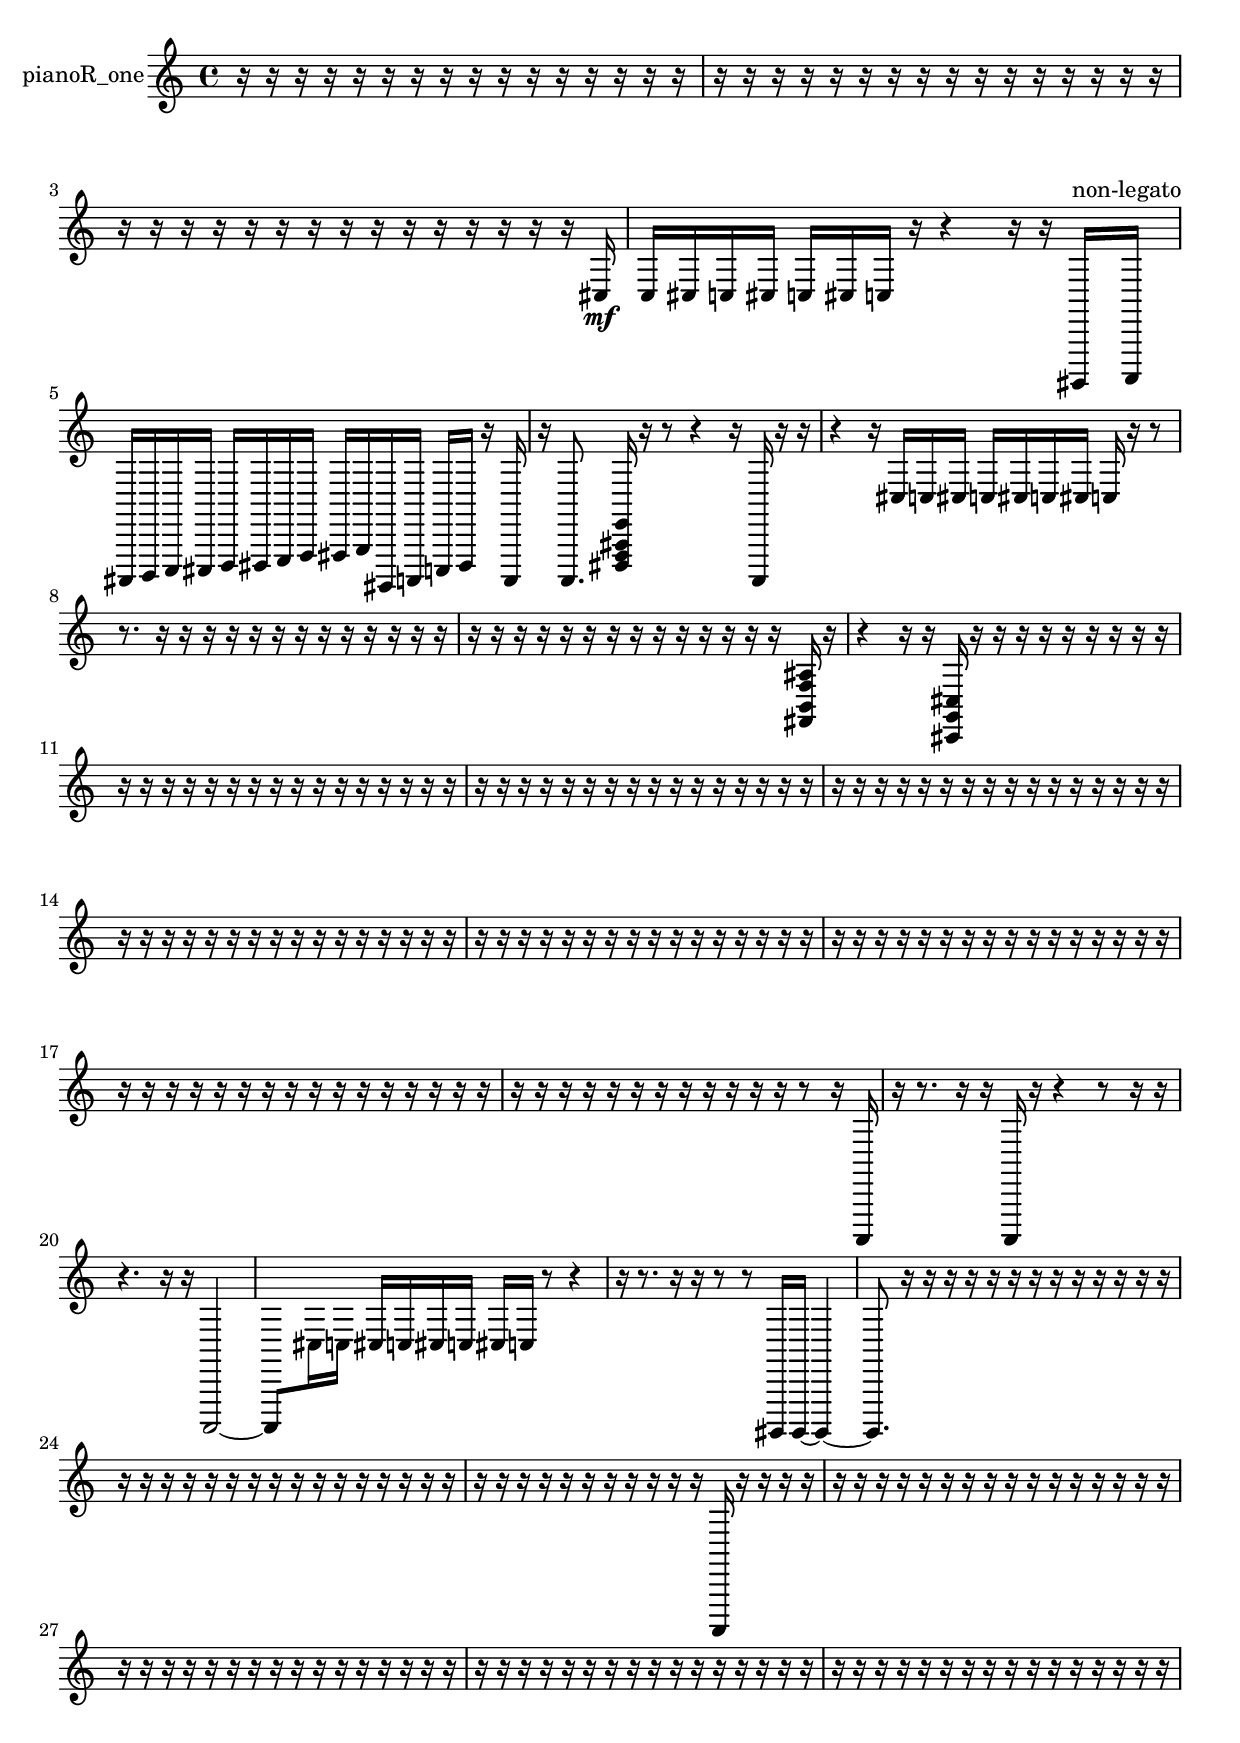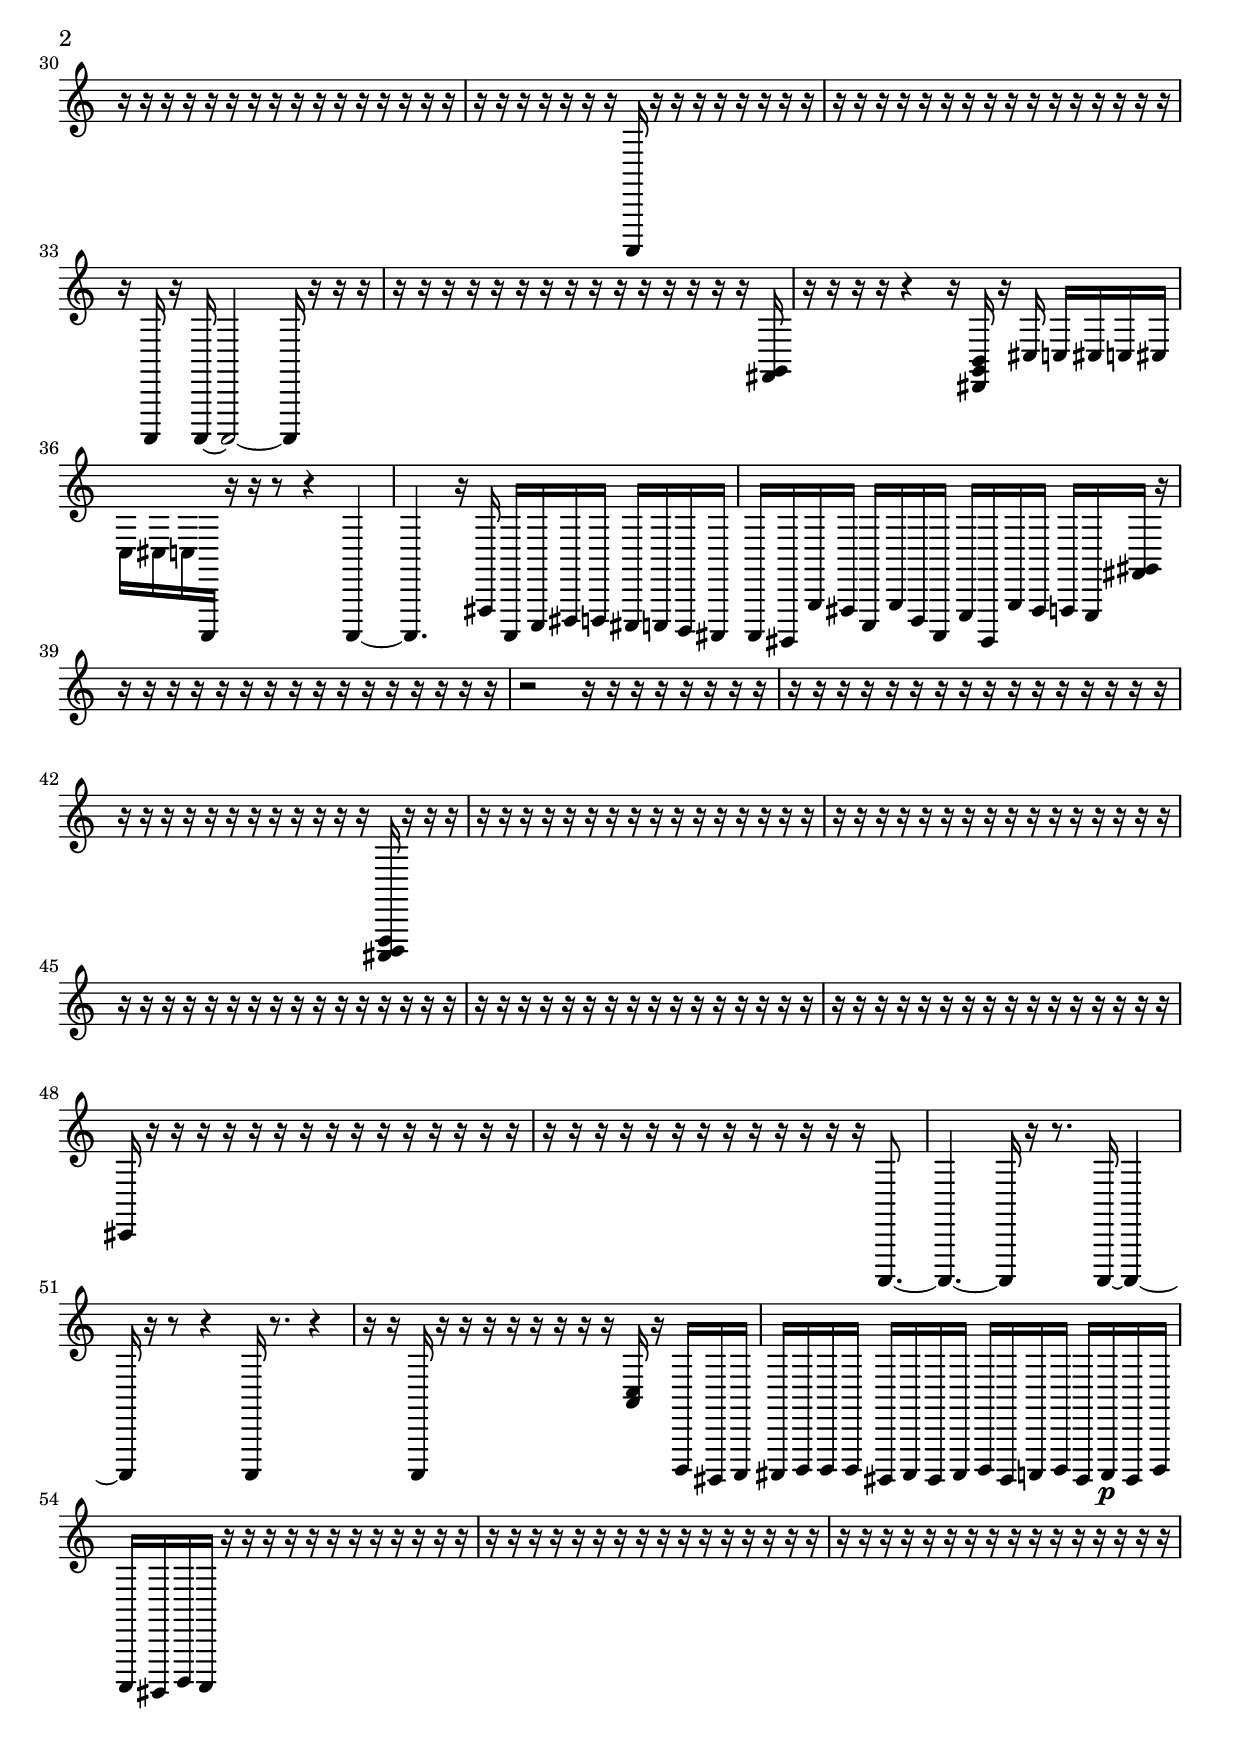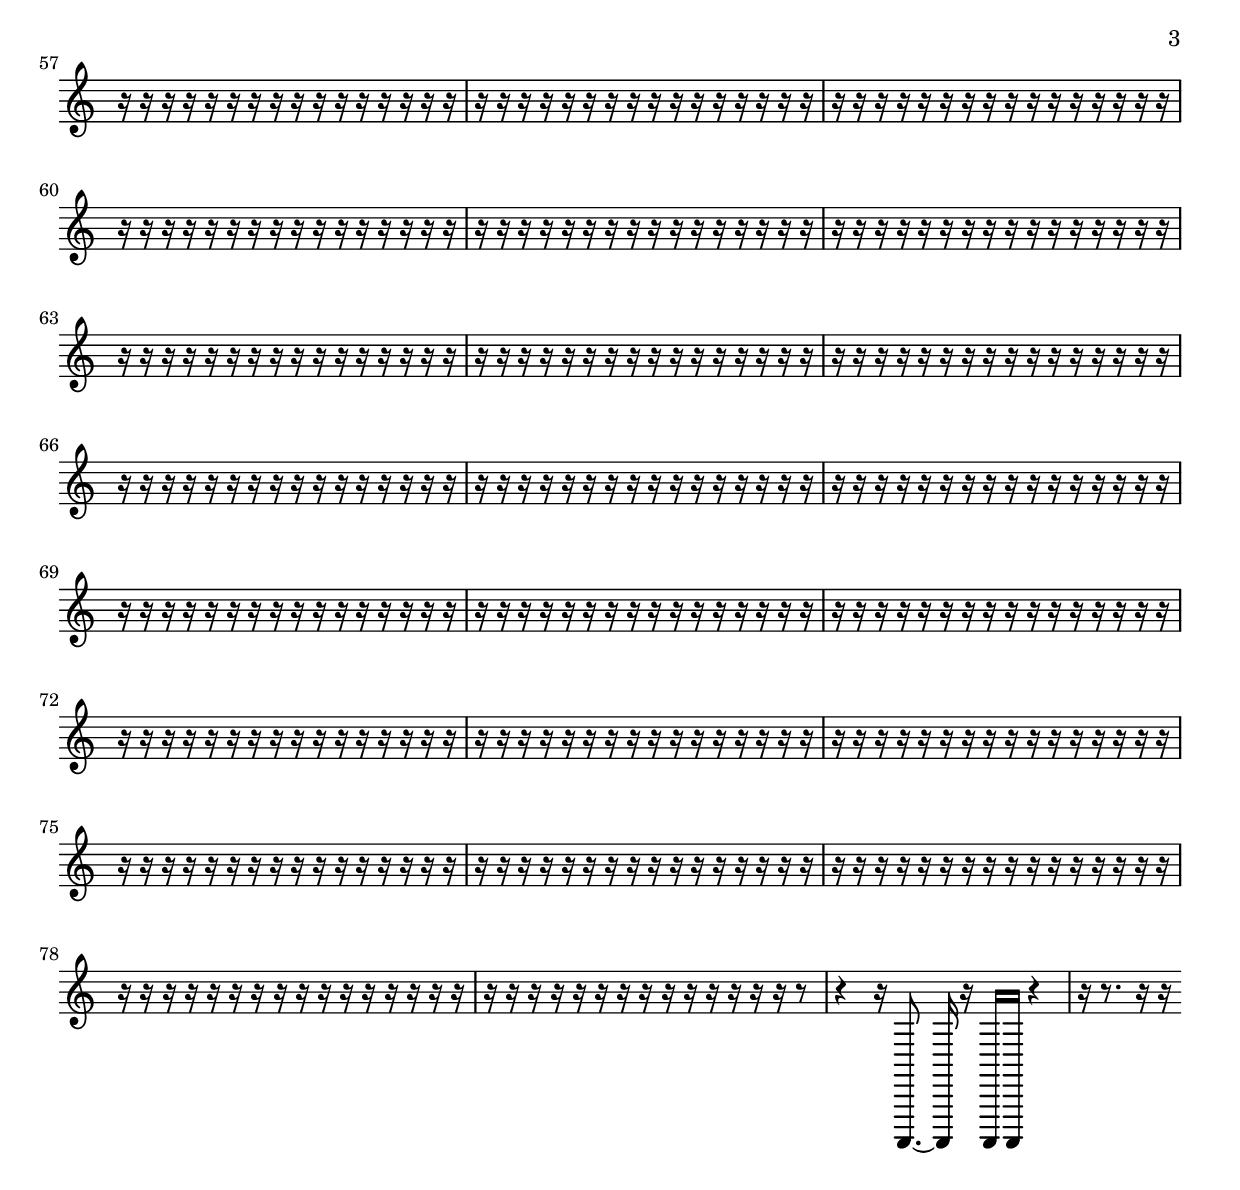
% [notes] external for Pure Data
% development-version July 14, 2014 
% by Jaime E. Oliver La Rosa
% la.rosa@nyu.edu
% @ the Waverly Labs in NYU MUSIC FAS
% Open this file with Lilypond
% more information is available at lilypond.org
% Released under the GNU General Public License.

% HEADERS

glissandoSkipOn = {
  \override NoteColumn.glissando-skip = ##t
  \hide NoteHead
  \hide Accidental
  \hide Tie
  \override NoteHead.no-ledgers = ##t
}

glissandoSkipOff = {
  \revert NoteColumn.glissando-skip
  \undo \hide NoteHead
  \undo \hide Tie
  \undo \hide Accidental
  \revert NoteHead.no-ledgers
}
pianoR_one_part = {

  \time 4/4

  \clef treble 
  % ________________________________________bar 1 :
  r16  r16  r16  r16 
  r16  r16  r16  r16 
  r16  r16  r16  r16 
  r16  r16  r16  r16  |
  % ________________________________________bar 2 :
  r16  r16  r16  r16 
  r16  r16  r16  r16 
  r16  r16  r16  r16 
  r16  r16  r16  r16  |
  % ________________________________________bar 3 :
  r16  r16  r16  r16 
  r16  r16  r16  r16 
  r16  r16  r16  r16 
  r16  r16  r16  cis16\mf  |
  % ________________________________________bar 4 :
  c16  cis16  c16  cis16 
  c16  cis16  c16  r16 
  r4 
  r16  r16  gis,,,16^\markup {non-legato }  a,,,16  |
  % ________________________________________bar 5 :
  ais,,,16  b,,,16  c,,16  cis,,16 
  d,,16  dis,,16  e,,16  f,,16 
  fis,,16  g,,16  gis,,,16  a,,,16 
  c,,16  dis,,16  r16  a,,,16  |
  % ________________________________________bar 6 :
  r16  a,,,8. 
  <dis,, f,, ais,, e, >16  r16  r8 
  r4 
  r16  a,,,16  r16  r16  |
  % ________________________________________bar 7 :
  r4 
  r16  cis16  c16  cis16 
  c16  cis16  c16  cis16 
  c16  r16  r8  |
  % ________________________________________bar 8 :
  r8.  r16 
  r16  r16  r16  r16 
  r16  r16  r16  r16 
  r16  r16  r16  r16  |
  % ________________________________________bar 9 :
  r16  r16  r16  r16 
  r16  r16  r16  r16 
  r16  r16  r16  r16 
  r16  r16  <fis, b, f ais >16  r16  |
  % ________________________________________bar 10 :
  r4 
  r16  r16  <cis, g, cis >16  r16 
  r16  r16  r16  r16 
  r16  r16  r16  r16  |
  % ________________________________________bar 11 :
  r16  r16  r16  r16 
  r16  r16  r16  r16 
  r16  r16  r16  r16 
  r16  r16  r16  r16  |
  % ________________________________________bar 12 :
  r16  r16  r16  r16 
  r16  r16  r16  r16 
  r16  r16  r16  r16 
  r16  r16  r16  r16  |
  % ________________________________________bar 13 :
  r16  r16  r16  r16 
  r16  r16  r16  r16 
  r16  r16  r16  r16 
  r16  r16  r16  r16  |
  % ________________________________________bar 14 :
  r16  r16  r16  r16 
  r16  r16  r16  r16 
  r16  r16  r16  r16 
  r16  r16  r16  r16  |
  % ________________________________________bar 15 :
  r16  r16  r16  r16 
  r16  r16  r16  r16 
  r16  r16  r16  r16 
  r16  r16  r16  r16  |
  % ________________________________________bar 16 :
  r16  r16  r16  r16 
  r16  r16  r16  r16 
  r16  r16  r16  r16 
  r16  r16  r16  r16  |
  % ________________________________________bar 17 :
  r16  r16  r16  r16 
  r16  r16  r16  r16 
  r16  r16  r16  r16 
  r16  r16  r16  r16  |
  % ________________________________________bar 18 :
  r16  r16  r16  r16 
  r16  r16  r16  r16 
  r16  r16  r16  r16 
  r8  r16  a,,,16  |
  % ________________________________________bar 19 :
  r16  r8. 
  r16  r16  a,,,16  r16 
  r4 
  r8  r16  r16  |
  % ________________________________________bar 20 :
  r4. 
  r16  r16 
  a,,,2~  |
  % ________________________________________bar 21 :
  a,,,8  cis16  c16 
  cis16  c16  cis16  c16 
  cis16  c16  r8 
  r4  |
  % ________________________________________bar 22 :
  r16  r8. 
  r16  r16  r8 
  r8  gis,,,16  gis,,,16~ 
  gis,,,4~  |
  % ________________________________________bar 23 :
  gis,,,8.  r16 
  r16  r16  r16  r16 
  r16  r16  r16  r16 
  r16  r16  r16  r16  |
  % ________________________________________bar 24 :
  r16  r16  r16  r16 
  r16  r16  r16  r16 
  r16  r16  r16  r16 
  r16  r16  r16  r16  |
  % ________________________________________bar 25 :
  r16  r16  r16  r16 
  r16  r16  r16  r16 
  r16  r16  r16  a,,,16 
  r16  r16  r16  r16  |
  % ________________________________________bar 26 :
  r16  r16  r16  r16 
  r16  r16  r16  r16 
  r16  r16  r16  r16 
  r16  r16  r16  r16  |
  % ________________________________________bar 27 :
  r16  r16  r16  r16 
  r16  r16  r16  r16 
  r16  r16  r16  r16 
  r16  r16  r16  r16  |
  % ________________________________________bar 28 :
  r16  r16  r16  r16 
  r16  r16  r16  r16 
  r16  r16  r16  r16 
  r16  r16  r16  r16  |
  % ________________________________________bar 29 :
  r16  r16  r16  r16 
  r16  r16  r16  r16 
  r16  r16  r16  r16 
  r16  r16  r16  r16  |
  % ________________________________________bar 30 :
  r16  r16  r16  r16 
  r16  r16  r16  r16 
  r16  r16  r16  r16 
  r16  r16  r16  r16  |
  % ________________________________________bar 31 :
  r16  r16  r16  r16 
  r16  r16  r16  a,,,16 
  r16  r16  r16  r16 
  r16  r16  r16  r16  |
  % ________________________________________bar 32 :
  r16  r16  r16  r16 
  r16  r16  r16  r16 
  r16  r16  r16  r16 
  r16  r16  r16  r16  |
  % ________________________________________bar 33 :
  r16  a,,,16  r16  a,,,16~ 
  a,,,2~ 
  a,,,16  r16  r16  r16  |
  % ________________________________________bar 34 :
  r16  r16  r16  r16 
  r16  r16  r16  r16 
  r16  r16  r16  r16 
  r16  r16  r16  <fis, g, >16  |
  % ________________________________________bar 35 :
  r16  r16  r16  r16 
  r4 
  r16  <dis, g, b, >16  r16  cis16 
  c16  cis16  c16  cis16  |
  % ________________________________________bar 36 :
  c16  cis16  c16  a,,,16 
  r16  r16  r8 
  r4 
  a,,,4~  |
  % ________________________________________bar 37 :
  a,,,4. 
  r16  fis,,16 
  a,,,16  c,,16  dis,,16  d,,16 
  cis,,16  c,,16  b,,,16  ais,,,16  |
  % ________________________________________bar 38 :
  a,,,16  gis,,,16  g,,16  fis,,16 
  c,,16  g,,16  d,,16  a,,,16 
  e,,16  gis,,,16  g,,16  fis,,16 
  f,,16  e,,16  <fis, gis, >16  r16  |
  % ________________________________________bar 39 :
  r16  r16  r16  r16 
  r16  r16  r16  r16 
  r16  r16  r16  r16 
  r16  r16  r16  r16  |
  % ________________________________________bar 40 :
  r2 
  r16  r16  r16  r16 
  r16  r16  r16  r16  |
  % ________________________________________bar 41 :
  r16  r16  r16  r16 
  r16  r16  r16  r16 
  r16  r16  r16  r16 
  r16  r16  r16  r16  |
  % ________________________________________bar 42 :
  r16  r16  r16  r16 
  r16  r16  r16  r16 
  r16  r16  r16  r16 
  <cis,, d,, f,, >16  r16  r16  r16  |
  % ________________________________________bar 43 :
  r16  r16  r16  r16 
  r16  r16  r16  r16 
  r16  r16  r16  r16 
  r16  r16  r16  r16  |
  % ________________________________________bar 44 :
  r16  r16  r16  r16 
  r16  r16  r16  r16 
  r16  r16  r16  r16 
  r16  r16  r16  r16  |
  % ________________________________________bar 45 :
  r16  r16  r16  r16 
  r16  r16  r16  r16 
  r16  r16  r16  r16 
  r16  r16  r16  r16  |
  % ________________________________________bar 46 :
  r16  r16  r16  r16 
  r16  r16  r16  r16 
  r16  r16  r16  r16 
  r16  r16  r16  r16  |
  % ________________________________________bar 47 :
  r16  r16  r16  r16 
  r16  r16  r16  r16 
  r16  r16  r16  r16 
  r16  r16  r16  r16  |
  % ________________________________________bar 48 :
  cis,16  r16  r16  r16 
  r16  r16  r16  r16 
  r16  r16  r16  r16 
  r16  r16  r16  r16  |
  % ________________________________________bar 49 :
  r16  r16  r16  r16 
  r16  r16  r16  r16 
  r16  r16  r16  r16 
  r16  a,,,8.~  |
  % ________________________________________bar 50 :
  a,,,4.~ 
  a,,,16  r16 
  r8.  a,,,16~ 
  a,,,4~  |
  % ________________________________________bar 51 :
  a,,,16  r16  r8 
  r4 
  a,,,16  r8. 
  r4  |
  % ________________________________________bar 52 :
  r16  r16  a,,,16  r16 
  r16  r16  r16  r16 
  r16  r16  r16  <a, c >16 
  r16  b,,,16  gis,,,16  a,,,16  |
  % ________________________________________bar 53 :
  ais,,,16  b,,,16  b,,,16  b,,,16 
  gis,,,16  ais,,,16  gis,,,16  ais,,,16 
  b,,,16  gis,,,16  a,,,16  b,,,16 
  gis,,,16  a,,,16\p  gis,,,16  b,,,16  |
  % ________________________________________bar 54 :
  a,,,16  gis,,,16  b,,,16  a,,,16 
  r16  r16  r16  r16 
  r16  r16  r16  r16 
  r16  r16  r16  r16  |
  % ________________________________________bar 55 :
  r16  r16  r16  r16 
  r16  r16  r16  r16 
  r16  r16  r16  r16 
  r16  r16  r16  r16  |
  % ________________________________________bar 56 :
  r16  r16  r16  r16 
  r16  r16  r16  r16 
  r16  r16  r16  r16 
  r16  r16  r16  r16  |
  % ________________________________________bar 57 :
  r16  r16  r16  r16 
  r16  r16  r16  r16 
  r16  r16  r16  r16 
  r16  r16  r16  r16  |
  % ________________________________________bar 58 :
  r16  r16  r16  r16 
  r16  r16  r16  r16 
  r16  r16  r16  r16 
  r16  r16  r16  r16  |
  % ________________________________________bar 59 :
  r16  r16  r16  r16 
  r16  r16  r16  r16 
  r16  r16  r16  r16 
  r16  r16  r16  r16  |
  % ________________________________________bar 60 :
  r16  r16  r16  r16 
  r16  r16  r16  r16 
  r16  r16  r16  r16 
  r16  r16  r16  r16  |
  % ________________________________________bar 61 :
  r16  r16  r16  r16 
  r16  r16  r16  r16 
  r16  r16  r16  r16 
  r16  r16  r16  r16  |
  % ________________________________________bar 62 :
  r16  r16  r16  r16 
  r16  r16  r16  r16 
  r16  r16  r16  r16 
  r16  r16  r16  r16  |
  % ________________________________________bar 63 :
  r16  r16  r16  r16 
  r16  r16  r16  r16 
  r16  r16  r16  r16 
  r16  r16  r16  r16  |
  % ________________________________________bar 64 :
  r16  r16  r16  r16 
  r16  r16  r16  r16 
  r16  r16  r16  r16 
  r16  r16  r16  r16  |
  % ________________________________________bar 65 :
  r16  r16  r16  r16 
  r16  r16  r16  r16 
  r16  r16  r16  r16 
  r16  r16  r16  r16  |
  % ________________________________________bar 66 :
  r16  r16  r16  r16 
  r16  r16  r16  r16 
  r16  r16  r16  r16 
  r16  r16  r16  r16  |
  % ________________________________________bar 67 :
  r16  r16  r16  r16 
  r16  r16  r16  r16 
  r16  r16  r16  r16 
  r16  r16  r16  r16  |
  % ________________________________________bar 68 :
  r16  r16  r16  r16 
  r16  r16  r16  r16 
  r16  r16  r16  r16 
  r16  r16  r16  r16  |
  % ________________________________________bar 69 :
  r16  r16  r16  r16 
  r16  r16  r16  r16 
  r16  r16  r16  r16 
  r16  r16  r16  r16  |
  % ________________________________________bar 70 :
  r16  r16  r16  r16 
  r16  r16  r16  r16 
  r16  r16  r16  r16 
  r16  r16  r16  r16  |
  % ________________________________________bar 71 :
  r16  r16  r16  r16 
  r16  r16  r16  r16 
  r16  r16  r16  r16 
  r16  r16  r16  r16  |
  % ________________________________________bar 72 :
  r16  r16  r16  r16 
  r16  r16  r16  r16 
  r16  r16  r16  r16 
  r16  r16  r16  r16  |
  % ________________________________________bar 73 :
  r16  r16  r16  r16 
  r16  r16  r16  r16 
  r16  r16  r16  r16 
  r16  r16  r16  r16  |
  % ________________________________________bar 74 :
  r16  r16  r16  r16 
  r16  r16  r16  r16 
  r16  r16  r16  r16 
  r16  r16  r16  r16  |
  % ________________________________________bar 75 :
  r16  r16  r16  r16 
  r16  r16  r16  r16 
  r16  r16  r16  r16 
  r16  r16  r16  r16  |
  % ________________________________________bar 76 :
  r16  r16  r16  r16 
  r16  r16  r16  r16 
  r16  r16  r16  r16 
  r16  r16  r16  r16  |
  % ________________________________________bar 77 :
  r16  r16  r16  r16 
  r16  r16  r16  r16 
  r16  r16  r16  r16 
  r16  r16  r16  r16  |
  % ________________________________________bar 78 :
  r16  r16  r16  r16 
  r16  r16  r16  r16 
  r16  r16  r16  r16 
  r16  r16  r16  r16  |
  % ________________________________________bar 79 :
  r16  r16  r16  r16 
  r16  r16  r16  r16 
  r16  r16  r16  r16 
  r16  r16  r8  |
  % ________________________________________bar 80 :
  r4 
  r16  a,,,8.~ 
  a,,,16  r16  a,,,16  a,,,16 
  r4  |
  % ________________________________________bar 81 :
  r16  r8. 
  r16  r16 
}

\score {
  \new Staff \with { instrumentName = "pianoR_one" } {
    \new Voice {
      \pianoR_one_part
    }
  }
  \layout {
    \mergeDifferentlyHeadedOn
    \mergeDifferentlyDottedOn
    \set harmonicDots = ##t
    \override Glissando.thickness = #4
    \set Staff.pedalSustainStyle = #'mixed
    \override TextSpanner.bound-padding = #1.0
    \override TextSpanner.bound-details.right.padding = #1.3
    \override TextSpanner.bound-details.right.stencil-align-dir-y = #CENTER
    \override TextSpanner.bound-details.left.stencil-align-dir-y = #CENTER
    \override TextSpanner.bound-details.right-broken.text = ##f
    \override TextSpanner.bound-details.left-broken.text = ##f
    \override Glissando.minimum-length = #4
    \override Glissando.springs-and-rods = #ly:spanner::set-spacing-rods
    \override Glissando.breakable = ##t
    \override Glissando.after-line-breaking = ##t
    \set baseMoment = #(ly:make-moment 1/8)
    \set beatStructure = 2,2,2,2
    #(set-default-paper-size "a4")
  }
  \midi { }
}

\version "2.19.49"
% notes Pd External version testing 
